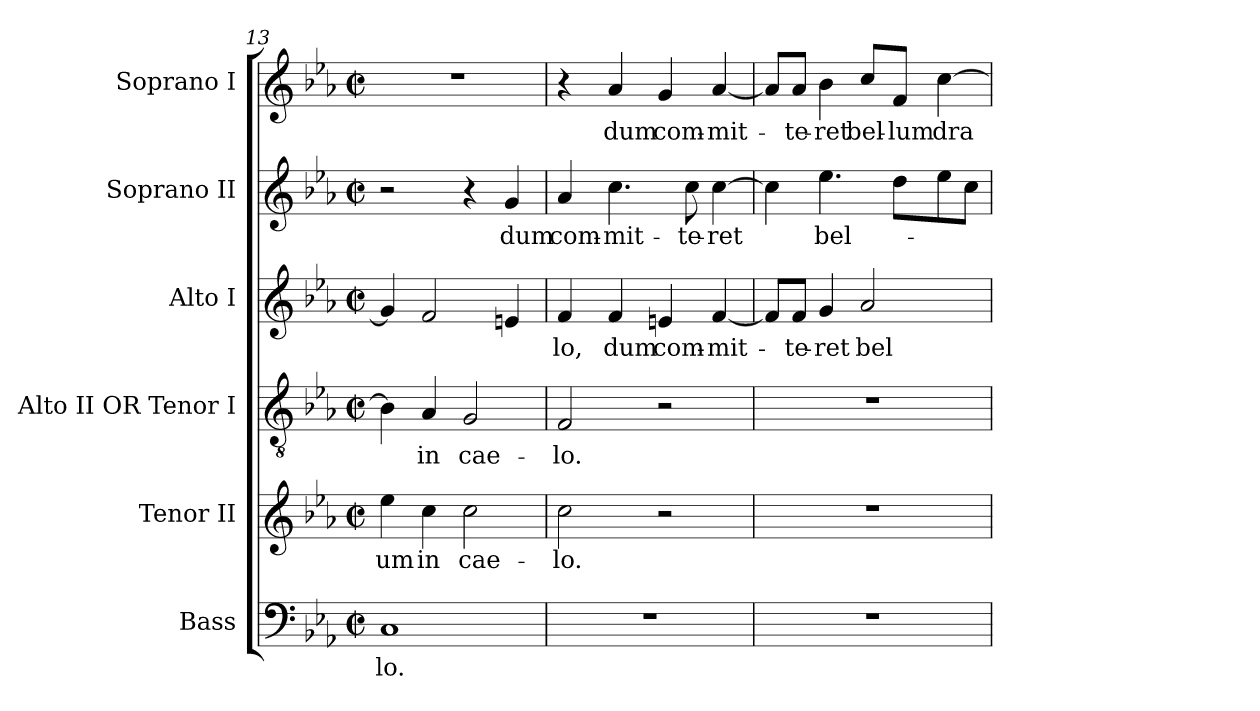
**kern	**text	**kern	**text	**kern	**text	**kern	**text	**kern	**text	**kern	**text
*part6	*part6	*part5	*part5	*part4	*part4	*part3	*part3	*part2	*part2	*part1	*part1
*staff6	*staff6	*staff5	*staff5	*staff4	*staff4	*staff3	*staff3	*staff2	*staff2	*staff1	*staff1
*I"Bass	*	*I"Tenor II	*	*I"Alto II  OR    Tenor I	*	*I"Alto I	*	*I"Soprano II	*	*I"Soprano I	*
*I'B.	*	*I'T. II	*	*I'T. I	*	*I'A.	*	*I'S. II	*	*I'S. I	*
*clefF4	*	*clefG2	*	*clefGv2	*	*clefG2	*	*clefG2	*	*clefG2	*
*	*	*ITrd7c12	*	*ITrd7c12	*	*	*	*	*	*	*
*k[b-e-a-]	*	*k[b-e-a-]	*	*k[b-e-a-]	*	*k[b-e-a-]	*	*k[b-e-a-]	*	*k[b-e-a-]	*
*c:	*	*c:	*	*c:	*	*c:	*	*c:	*	*c:	*
*M2/2	*	*M2/2	*	*M2/2	*	*M2/2	*	*M2/2	*	*M2/2	*
*met(c|)	*	*met(c|)	*	*met(c|)	*	*met(c|)	*	*met(c|)	*	*met(c|)	*
=13	=13	=13	=13	=13	=13	=13	=13	=13	=13	=13	=13
!	!LO:LY:b:color=#000000	!	!	!	!	!	!	!	!	!	!
!	!	!	!LO:LY:b:color=#000000	!	!	!	!	!	!	!	!
1Ci	-lo.	4e-i\	-um	4BB-i\]	.	4gi/]	.	2r	.	1r	.
!	!	!	!LO:LY:b:color=#000000	!	!	!	!	!	!	!	!
!	!	!	!	!	!LO:LY:b:color=#000000	!	!	!	!	!	!
.	.	4ci\	in	4AA-i/	in	2fi/	.	.	.	.	.
!	!	!	!LO:LY:b:color=#000000	!	!	!	!	!	!	!	!
!	!	!	!	!	!LO:LY:b:color=#000000	!	!	!	!	!	!
.	.	2ci\	cae-	2GGi/	cae-	.	.	4r	.	.	.
!	!	!	!	!	!	!	!	!	!LO:LY:b:color=#000000	!	!
.	.	.	.	.	.	4eni/	.	4gi/	dum	.	.
=14	=14	=14	=14	=14	=14	=14	=14	=14	=14	=14	=14
!	!	!	!LO:LY:b:color=#000000	!	!	!	!	!	!	!	!
!	!	!	!	!	!LO:LY:b:color=#000000	!	!	!	!	!	!
!	!	!	!	!	!	!	!LO:LY:b:color=#000000	!	!	!	!
!	!	!	!	!	!	!	!	!	!LO:LY:b:color=#000000	!	!
1r	.	2ci\	-lo.	2FFi/	-lo.	4fi/	-lo,	4a-i/	com-	4r	.
!	!	!	!	!	!	!	!LO:LY:b:color=#000000	!	!	!	!
!	!	!	!	!	!	!	!	!	!LO:LY:b:color=#000000	!	!
!	!	!	!	!	!	!	!	!	!	!	!LO:LY:b:color=#000000
.	.	.	.	.	.	4fi/	dum	4.cci\	-mit-	4a-i/	dum
!	!	!	!	!	!	!	!LO:LY:b:color=#000000	!	!	!	!
!	!	!	!	!	!	!	!	!	!	!	!LO:LY:b:color=#000000
.	.	2r	.	2r	.	4eni/	com-	.	.	4gi/	com-
!	!	!	!	!	!	!	!	!	!LO:LY:b:color=#000000	!	!
.	.	.	.	.	.	.	.	8cci\	-te-	.	.
!	!	!	!	!	!	!	!LO:LY:b:color=#000000	!	!	!	!
!	!	!	!	!	!	!	!	!	!LO:LY:b:color=#000000	!	!
!	!	!	!	!	!	!	!	!	!	!	!LO:LY:b:color=#000000
.	.	.	.	.	.	[<4fi/	-mit-	[>4cci\	-ret	[<4a-i/	-mit-
=15	=15	=15	=15	=15	=15	=15	=15	=15	=15	=15	=15
1r	.	1r	.	1r	.	8fi/L]	.	4cci\]	.	8a-i/L]	.
!	!	!	!	!	!	!	!LO:LY:b:color=#000000	!	!	!	!
!	!	!	!	!	!	!	!	!	!	!	!LO:LY:b:color=#000000
.	.	.	.	.	.	8fi/J	-te-	.	.	8a-i/J	-te-
!	!	!	!	!	!	!	!LO:LY:b:color=#000000	!	!	!	!
!	!	!	!	!	!	!	!	!	!LO:LY:b:color=#000000	!	!
!	!	!	!	!	!	!	!	!	!	!	!LO:LY:b:color=#000000
.	.	.	.	.	.	4gi/	-ret	4.ee-i\	bel-	4b-i\	-ret
!	!	!	!	!	!	!	!LO:LY:b:color=#000000	!	!	!	!
!	!	!	!	!	!	!	!	!	!	!	!LO:LY:b:color=#000000
.	.	.	.	.	.	2a-i/	bel-	.	.	8cci/L	bel-
!	!	!	!	!	!	!	!	!	!	!	!LO:LY:b:color=#000000
.	.	.	.	.	.	.	.	8ddi\L	.	8fi/J	-lum
!	!	!	!	!	!	!	!	!	!	!	!LO:LY:b:color=#000000
.	.	.	.	.	.	.	.	8ee-i\	.	[>4cci\	dra-
.	.	.	.	.	.	.	.	8cci\J	.	.	.
=	=	=	=	=	=	=	=	=	=	=	=
*-	*-	*-	*-	*-	*-	*-	*-	*-	*-	*-	*-
